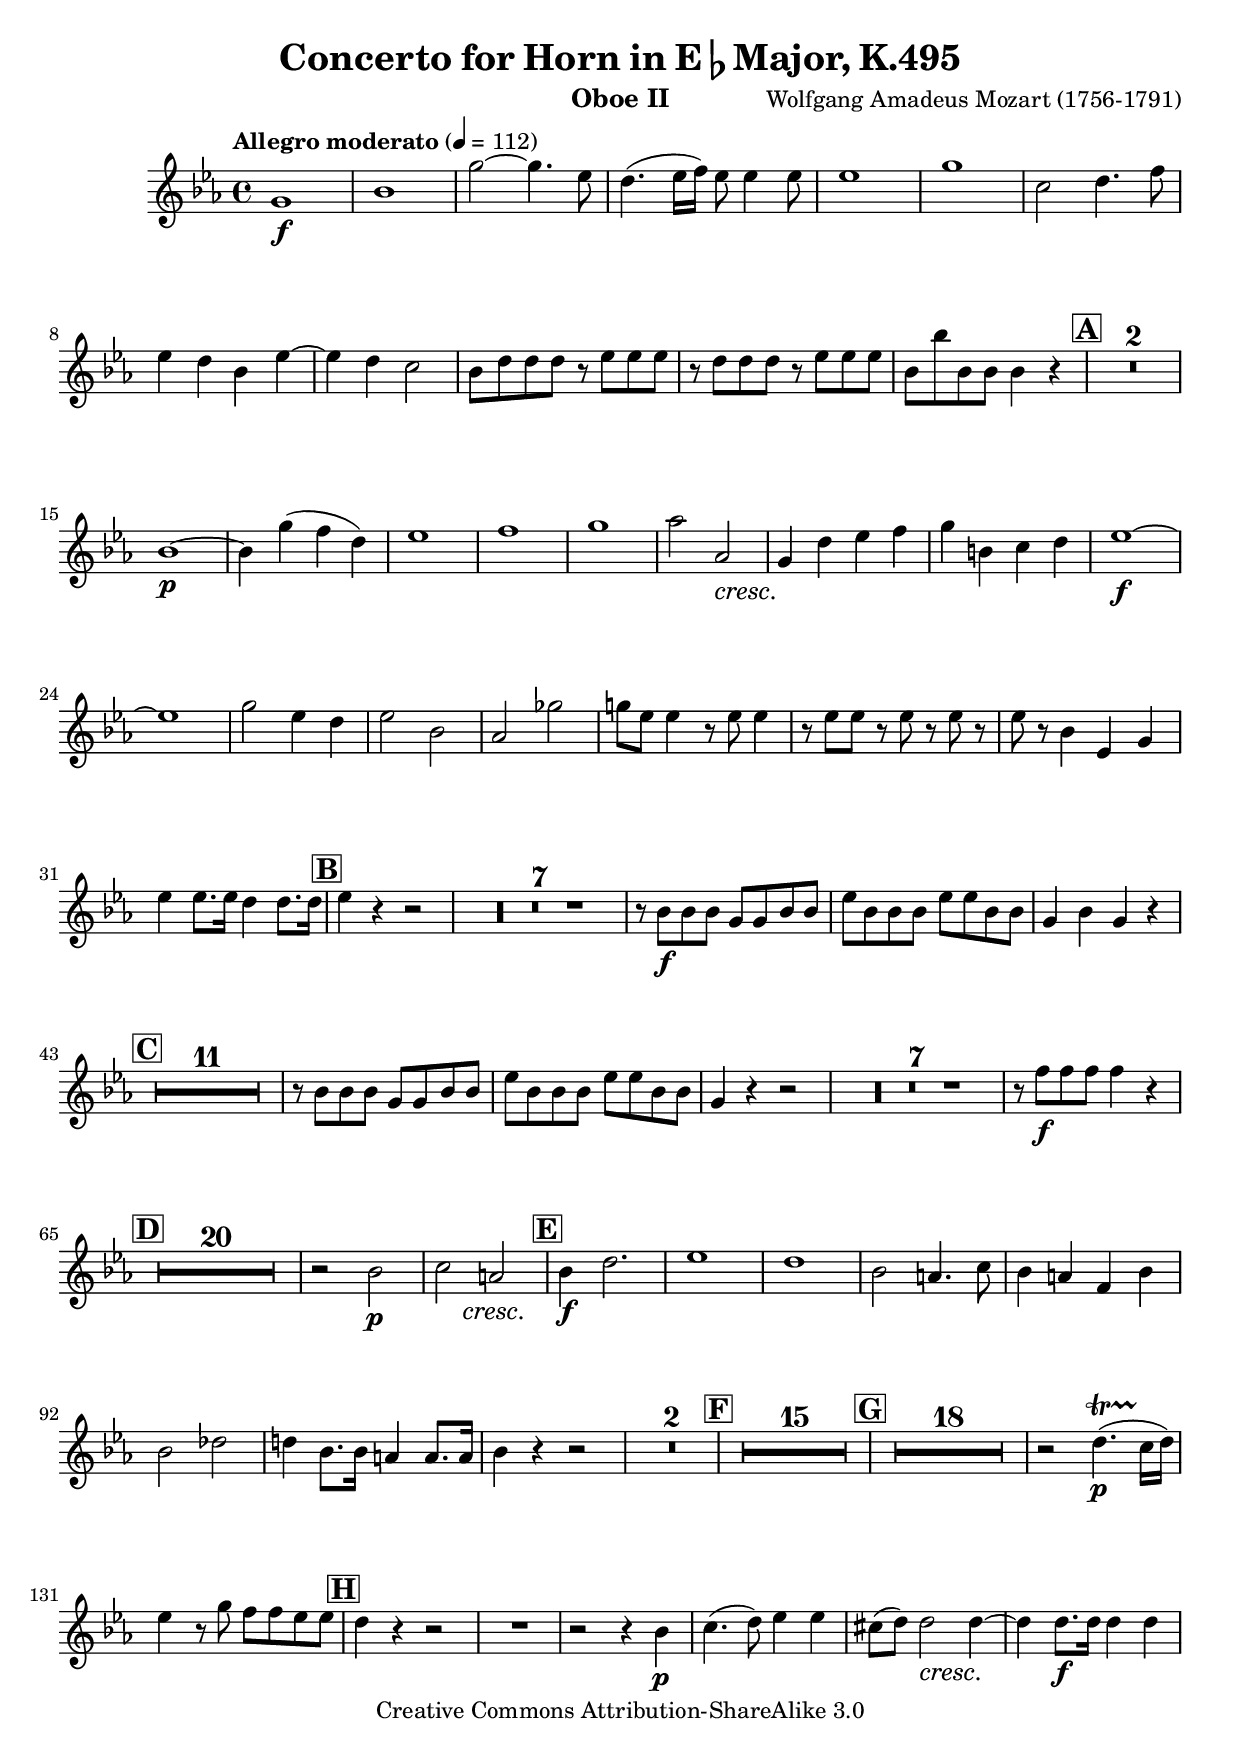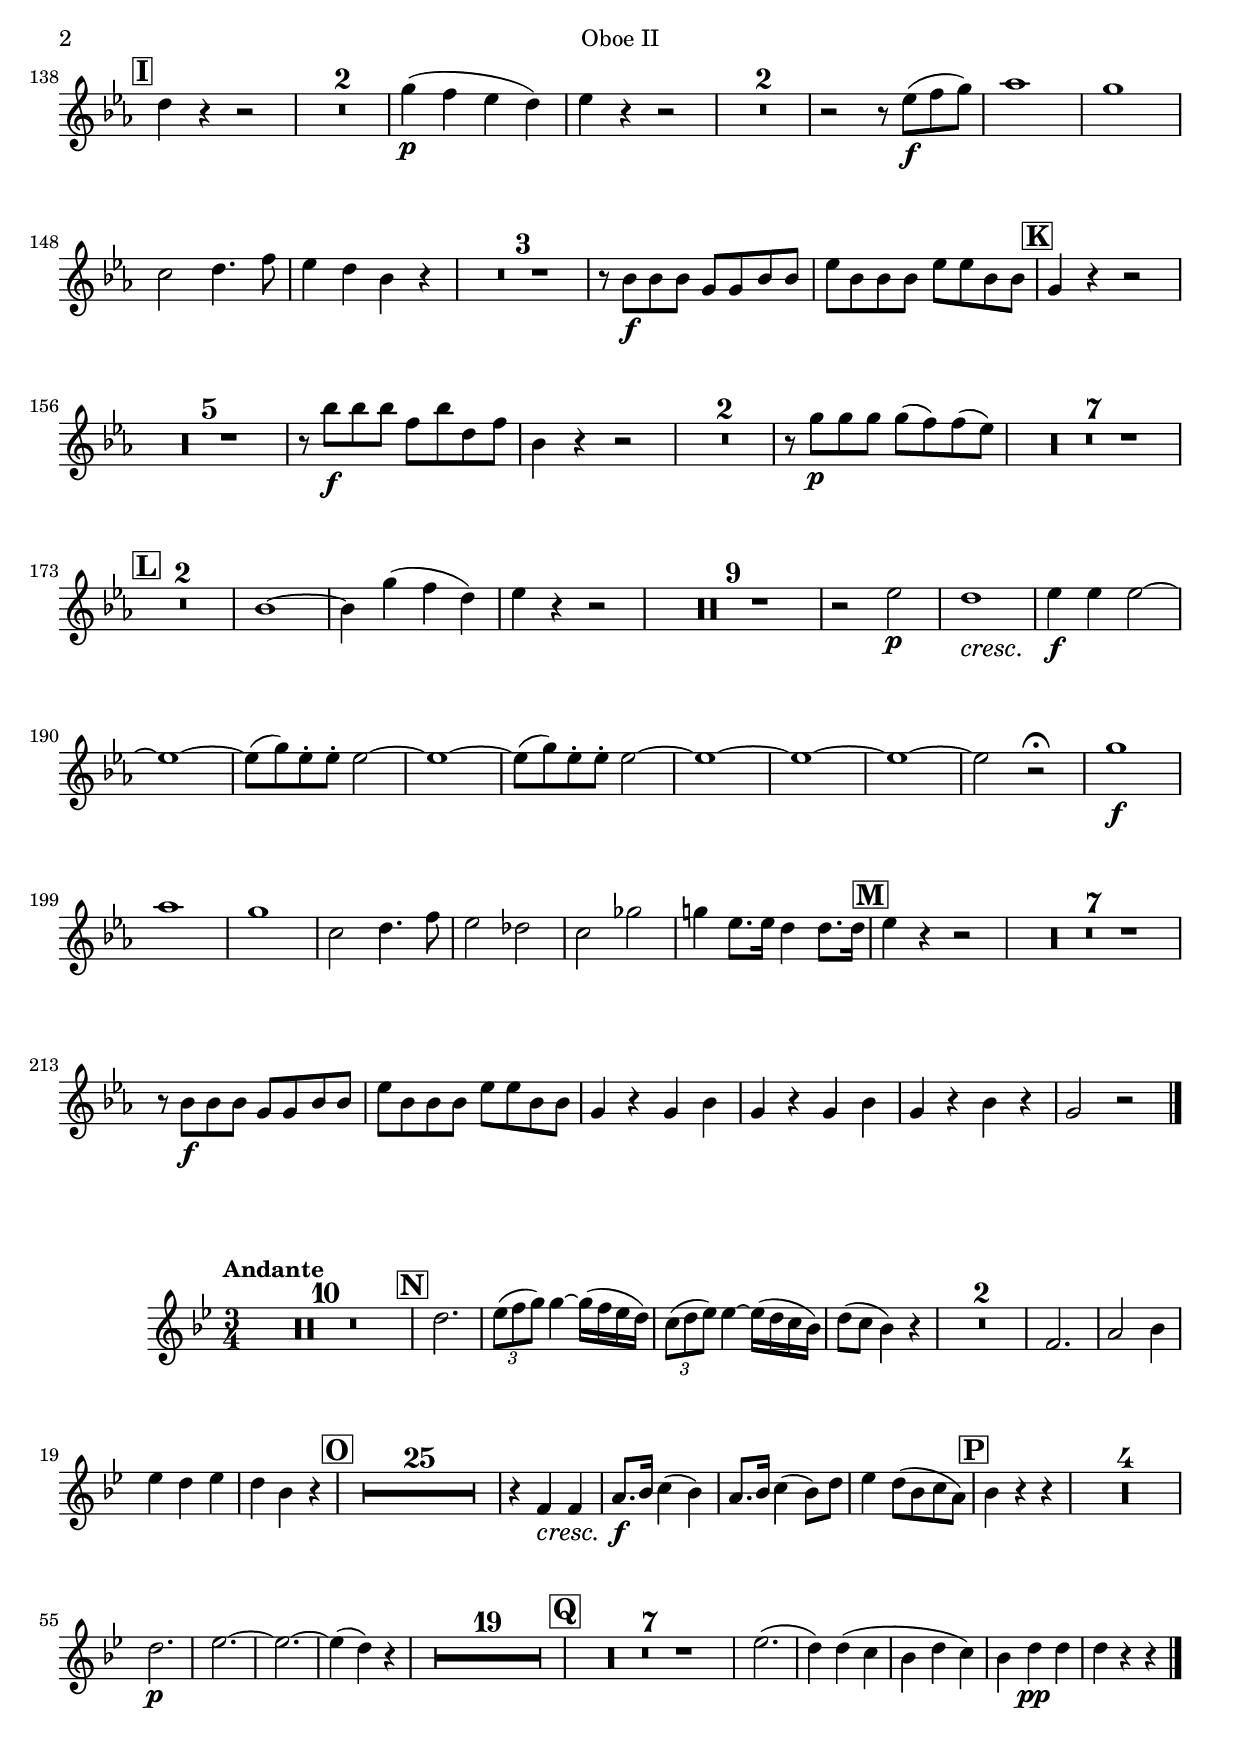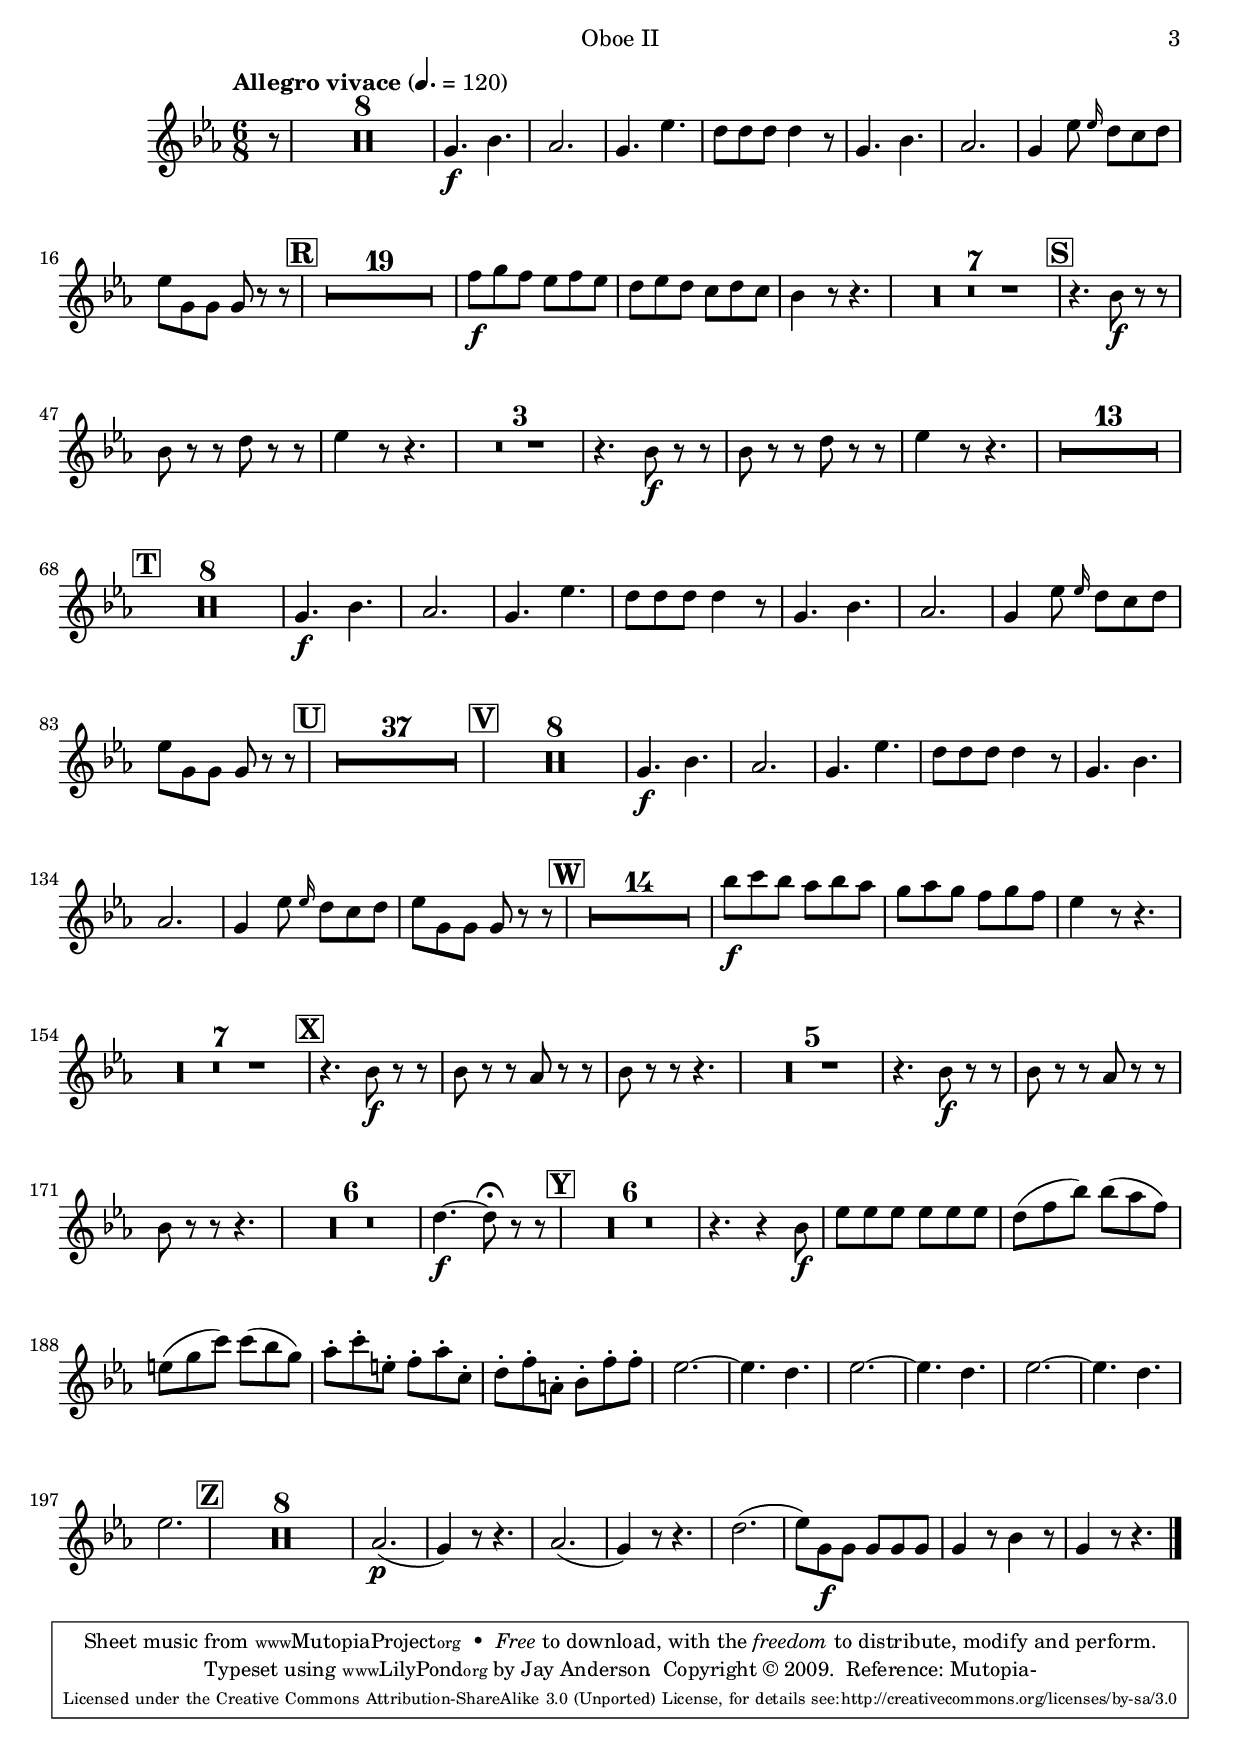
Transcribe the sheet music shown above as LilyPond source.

\version "2.13.4"

\include "defs.lyi"
\version "2.13.4"

oboeTwoMvtI = \relative c''
{
  \key ees \major
  g1\f |
  bes |
  g'2~ g4. ees8 |
  d4.( ees16 f) ees8 ees4 ees8 |
  ees1 |
  g |
  c,2 d4. f8 |
  ees4 d bes ees~ |
  ees4 d c2 |
  bes8 d d d r ees ees ees |
  r d d d r ees ees ees |
  bes bes' bes, bes bes4 r |

  %A
  R1*2 |
  bes1~\p |
  bes4 g'( f d) |
  ees1 |
  f |
  g |
  \override DynamicTextSpanner #'dash-period = #-1.0
  \crescTextCresc
  aes2 aes,\< |
  g4 d' ees f |
  g b, c d |
  ees1~\f |
  ees |
  g2 ees4 d |
  ees2 bes |
  aes ges' |
  g8 ees ees4 r8 ees ees4 |
  r8 ees ees r ees r ees r |
  ees r bes4 ees, g |
  ees' ees8. ees16 d4 d8. d16 |

  %B
  ees4 r r2 |
  R1*7 |
  r8 bes\f bes bes g g bes bes |
  ees bes bes bes ees ees bes bes |
  g4 bes g r |

  %C |
  R1*11 |
  r8 bes bes bes g g bes bes |
  ees bes bes bes ees ees bes bes |
  g4 r r2 |
  R1*7 |
  r8 f'\f f f f4 r |

  %D
  R1*20 |
  r2 bes,\p |
  << c {s4 s\<} >> a2 |

  %E
  bes4\f d2. |
  ees1 |
  d |
  bes2 a4. c8 |
  bes4 a f bes |
  bes2 des |
  d4 bes8. bes16 a4 a8. a16 |
  bes4 r r2 |
  R1*2 |

  %F
  R1*15 |

  %G
  R1*18 |

  r2 d4.(\p\startTrillSpan c16\stopTrillSpan d) |
  ees4 r8 g f f ees ees |

  %H
  d4 r r2 |
  R1 |
  r2 r4 bes\p |
  c4.( d8) ees4 ees |
  cis8( d) d2\< d4~ |
  d d8.\f d16 d4 d |

  %I
  d r r2 |
  R1*2 |
  g4(\p f ees d) |
  ees r r2 |
  R1*2 |
  r2 r8 ees(\f f g) |
  aes1 |
  g |
  c,2 d4. f8 |
  ees4 d bes r |
  R1*3 |
  r8 bes\f bes bes g g bes bes |
  ees bes bes bes ees ees bes bes |

  %K
  g4 r r2 |
  R1*5 |
  r8 bes'\f bes bes f bes d, f |
  bes,4 r r2 |
  R1*2 |
  r8 g'\p g g g( f) f( ees) |
  R1*7 |

  %L
  R1*2 |
  bes1~ |
  bes4 g'( f d) |
  ees4 r r2 |
  R1*9
  r2 ees\p |
  d1\< |
  ees4\f ees ees2~ |
  ees1~ |
  ees8( g) ees-. ees-. ees2~ |
  ees1~ |
  ees8( g) ees-. ees-. ees2~ |
  ees1~ |
  ees1~ |
  ees1~ |
  ees2 r\fermata |
  g1\f |
  aes |
  g |
  c,2 d4. f8 |
  ees2 des |
  c ges' |
  g4 ees8. ees16 d4 d8. d16 |

  %M
  ees4 r r2 |
  R1*7 |
  r8 bes\f bes bes g g bes bes |
  ees bes bes bes ees ees bes bes |
  g4 r g bes |
  g r g bes |
  g r bes r |
  g2 r |
}

\version "2.13.4"

oboeTwoMvtII = \relative c''
{
  \key bes \major
  R2.*10 |

  %N
  d2. |
  \times 2/3 {ees8( f g)} g4~ g16( f ees d) |
  \times 2/3 {c8( d ees)} ees4~ ees16( d c bes) |
  d8( c bes4) r |
  R2.*2 |
  f2. |
  a2 bes4 |
  ees d ees |
  d bes r |

  %O
  R2.*25 |
  \override DynamicTextSpanner #'dash-period = #-1.0
  \crescTextCresc
  r4 f\< f |
  a8.\f bes16 c4( bes) |
  a8. bes16 c4( bes8) d |
  ees4 d8( bes c a) |

  %P
  bes4 r r |
  R2.*4 |
  d2.\p |
  ees~ |
  ees~ |
  ees4( d) r |
  R2.*19 |

  %Q
  R2.*7 |
  ees2.( |
  d4) d( c |
  bes d c) |
  bes d\pp d |
  d r r |
}

\version "2.13.4"

oboeTwoMvtIIITutti = \relative c''
{
  g4.\f bes |
  aes2. |
  g4. ees' |
  d8 d d d4 r8 |
  g,4. bes |
  aes2. |
  g4 ees'8 \grace ees16 d8 c d |
  ees g, g g r r |
}

oboeTwoMvtIII = \relative c''
{
  \key ees \major
  r8 |
  R2.*8 |
  \oboeTwoMvtIIITutti

  %R
  R2.*19 |
  f8\f g f ees f ees |
  d ees d c d c |
  bes4 r8 r4. |
  R2.*7 |

  %S
  r4. bes8\f r r |
  bes r r d r r |
  ees4 r8 r4. |
  R2.*3 |
  r4. bes8\f r r |
  bes r r d r r |
  ees4 r8 r4. |
  R2.*13 |

  %T
  R2.*8 |
  \oboeTwoMvtIIITutti

  %U
  R2.*37 |

  %V
  R2.*8 |
  \oboeTwoMvtIIITutti

  %W
  R2.*14 |
  bes'8\f c bes aes bes aes |
  g aes g f g f |
  ees4 r8 r4. |
  R2.*7 |

  %X
  r4. bes8\f r r |
  bes r r aes r r |
  bes r r r4. |
  R2.*5 |
  r4. bes8\f r r |
  bes r r aes r r |
  bes r r r4. |
  R2.*6 |
  d4.~\f d8\fermata r r |

  %Y
  R2.*6 |
  r4. r4 bes8\f |
  ees ees ees ees ees ees |
  d( f bes) bes( aes f) |
  e( g c) c( bes g) |
  aes-. c-. e,-. f-. aes-. c,-. |
  d-. f-. a,-. bes-. f'-. f-. |
  \repeat unfold 3 {ees2.~ | ees4. d |}
  ees2. |

  %Z
  R2.*8 |
  aes,2.(\p |
  g4) r8 r4. |
  aes2.( |
  g4) r8 r4. |
  d'2.( |
  ees8) g,\f g g g g |
  g4 r8 bes4 r8 |
  g4 r8 r4. |
}


instrument = "Oboe II"

mvtI = \oboeTwoMvtI
mvtII = \oboeTwoMvtII
mvtIII = \oboeTwoMvtIII

\version "2.13.4"

\include "defs.lyi"

\paper
{
  ragged-last-bottom = ##f
}

\book
{
  \include "header.lyi"
  \score
  {
    \new Staff
    {
      #(set-accidental-style 'modern)
      \set Score.skipBars = ##t
      << \mvtI \outlineMvtI >>
    }
  }
  \score
  {
    \new Staff
    {
      #(set-accidental-style 'modern)
      \set Score.skipBars = ##t
      << \mvtII \outlineMvtII >>
    }
  }
  \score
  {
    \new Staff
    {
      #(set-accidental-style 'modern)
      \set Score.skipBars = ##t
      << \mvtIII \outlineMvtIII >>
    }
  }
}



